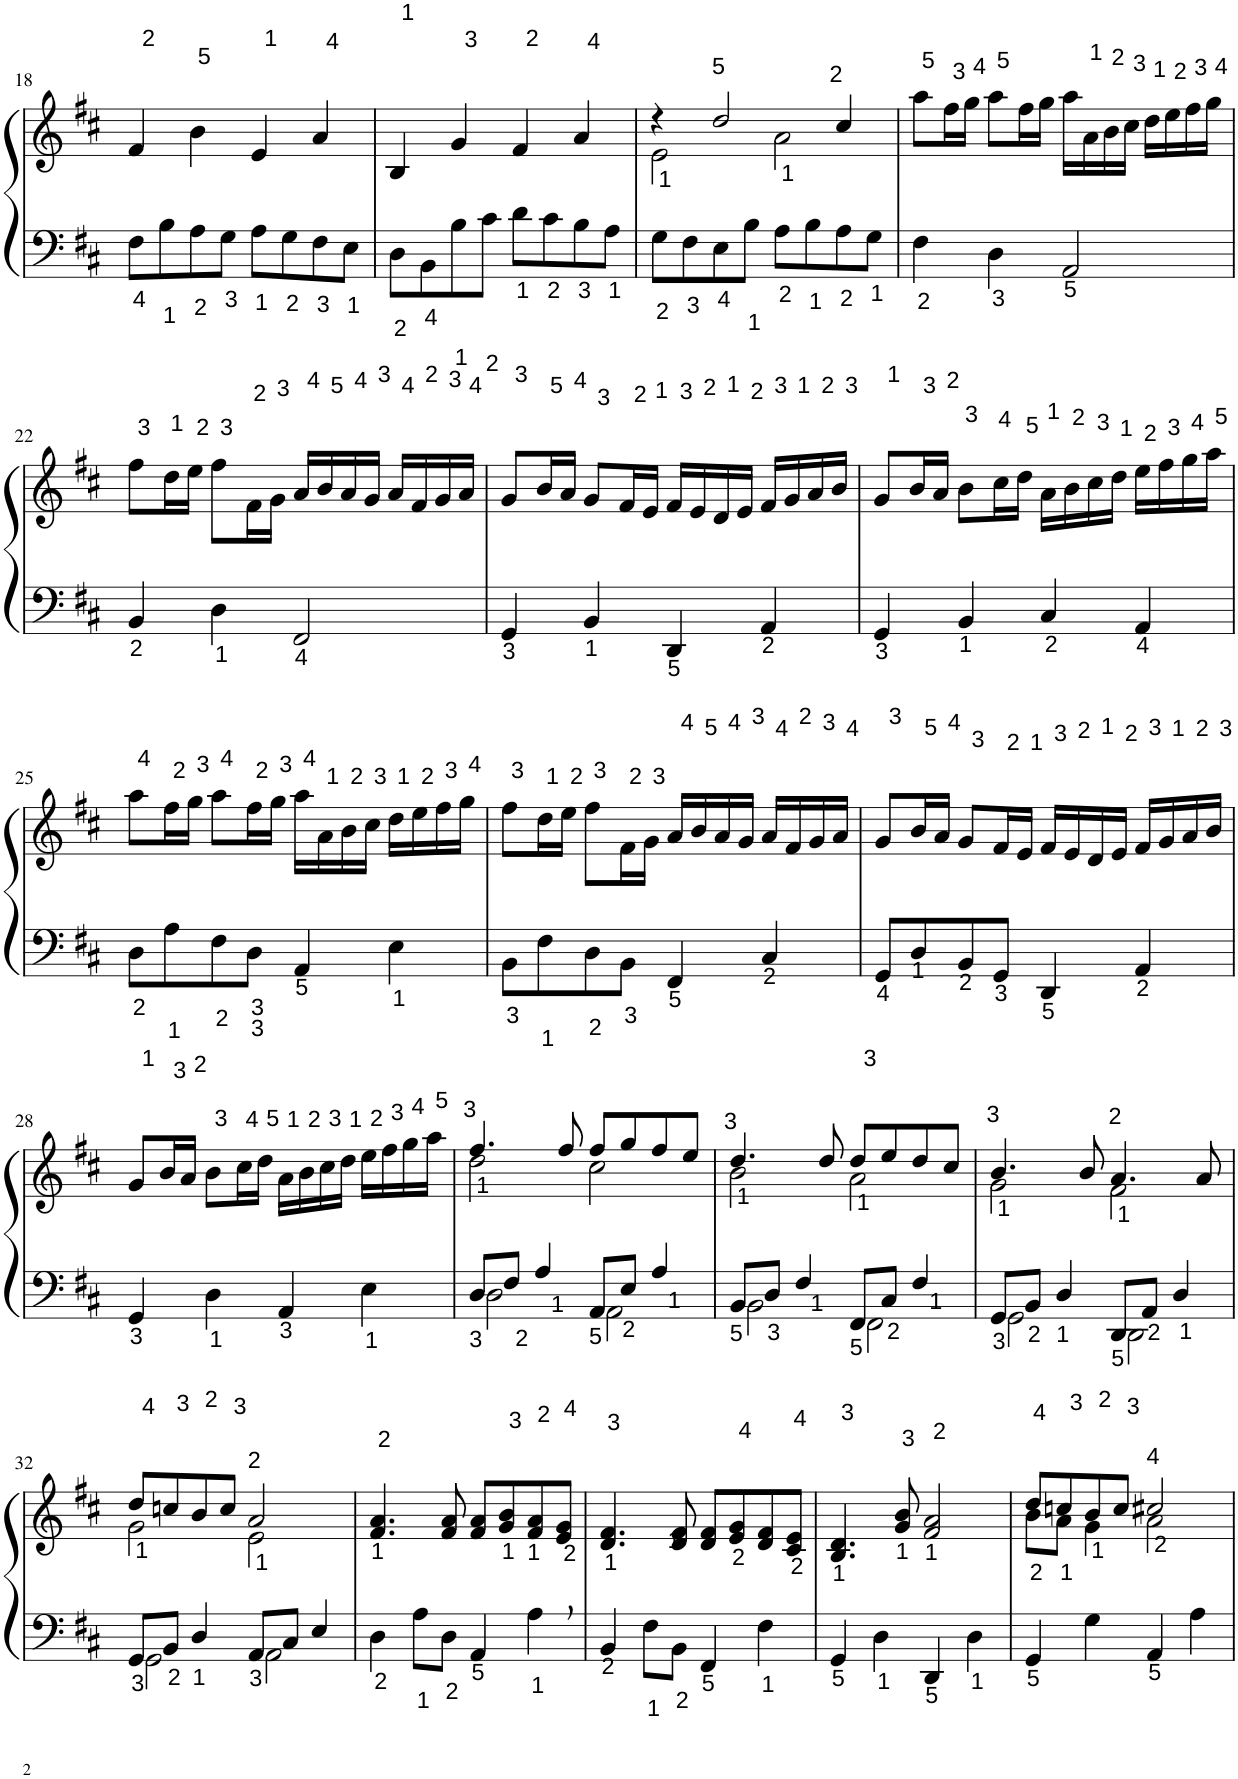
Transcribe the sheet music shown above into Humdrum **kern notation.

**kern	**kern
*part1	*part1
*staff2	*staff1
*I"Piano	*
*I'Pno.	*
!!LO:PB:g=z
*clefF4	*clefG2
*k[f#c#]	*k[f#c#]
*M4/4	*M4/4
=18	=18
8F#<\L	4f#/
8B<\	.
8A<\	4b\
8G<\J	.
8A<\L	4e/
8G<\	.
8F#<\	4a/
8E<\J	.
=19	=19
8D<\L	4B/
8BB<\	.
8B<\	4g/
8c#<\J	.
8d<\L	4f#/
8c#<\	.
8B<\	4a/
8A<\J	.
=20	=20
*	*^
8G<\L	4r	2e\
8F#<\	.	.
8E<\	2dd/	.
8B<\J	.	.
8A<\L	.	2a\
8B<\	.	.
8A<\	4cc#/	.
8G<\J	.	.
*	*v	*v
=21	=21
4F#<\	8aa\L
.	16ff#\L
.	16gg\JJ
4D<\	8aa\L
.	16ff#\L
.	16gg\JJ
2AA/	16aa\LL
.	16a\
.	16b\
.	16cc#\JJ
.	16dd\LL
.	16ee\
.	16ff#\
.	16gg\JJ
!!LO:LB:g=z
=22	=22
4BB/	8ff#\L
.	16dd\L
.	16ee\JJ
4D<\	8ff#\L
.	16f#\L
.	16g\JJ
2FF#/	16a/LL
.	16b/
.	16a/
.	16g/JJ
.	16a/LL
.	16f#/
.	16g/
.	16a/JJ
=23	=23
4GG/	8g/L
.	16b/L
.	16a/JJ
4BB/	8g/L
.	16f#/L
.	16e/JJ
4DD/	16f#/LL
.	16e/
.	16d/
.	16e/JJ
4AA/	16f#/LL
.	16g/
.	16a/
.	16b/JJ
=24	=24
4GG/	8g/L
.	16b/L
.	16a/JJ
4BB/	8b\L
.	16cc#\L
.	16dd\JJ
4C#/	16a\LL
.	16b\
.	16cc#\
.	16dd\JJ
4AA/	16ee\LL
.	16ff#\
.	16gg\
.	16aa\JJ
!!LO:LB:g=z
=25	=25
8D<\L	8aa\L
8A<\	16ff#\L
.	16gg\JJ
8F#<\	8aa\L
8D<<\J	16ff#\L
.	16gg\JJ
4AA/	16aa\LL
.	16a\
.	16b\
.	16cc#\JJ
4E<\	16dd\LL
.	16ee\
.	16ff#\
.	16gg\JJ
=26	=26
8BB<\L	8ff#\L
8F#<\	16dd\L
.	16ee\JJ
8D<\	8ff#\L
8BB<\J	16f#\L
.	16g\JJ
4FF#/	16a/LL
.	16b/
.	16a/
.	16g/JJ
4C#/	16a/LL
.	16f#/
.	16g/
.	16a/JJ
=27	=27
8GG/L	8g/L
8D/	16b/L
.	16a/JJ
8BB/	8g/L
8GG/J	16f#/L
.	16e/JJ
4DD/	16f#/LL
.	16e/
.	16d/
.	16e/JJ
4AA/	16f#/LL
.	16g/
.	16a/
.	16b/JJ
!!LO:LB:g=z
=28	=28
4GG/	8g/L
.	16b/L
.	16a/JJ
4D<\	8b\L
.	16cc#\L
.	16dd\JJ
4AA/	16a\LL
.	16b\
.	16cc#\
.	16dd\JJ
4E<\	16ee\LL
.	16ff#\
.	16gg\
.	16aa\JJ
=29	=29
*^	*^
8D/L	2D\	4.ff#/	2dd\
8F#</J	.	.	.
4A</	.	.	.
.	.	8ff#/	.
8AA/L	2AA\	8ff#/L	2cc#\
8E/J	.	8gg/	.
4A</	.	8ff#/	.
.	.	8ee/J	.
=30	=30	=30	=30
8BB/L	2BB\	4.dd/	2b\
8D/J	.	.	.
4F#</	.	.	.
.	.	8dd/	.
8FF#/L	2FF#\	8dd/L	2a\
8C#/J	.	8ee/	.
4F#</	.	8dd/	.
.	.	8cc#/J	.
=31	=31	=31	=31
8GG/L	2GG\	4.b/	2g\
8BB/J	.	.	.
4D/	.	.	.
.	.	8b/	.
8DD/L	2DD\	4.a/	2f#\
8AA/J	.	.	.
4D/	.	.	.
.	.	8a/	.
!!LO:LB:g=z	!!
=32	=32	=32	=32
8GG/L	2GG\	8dd/L	2g\
8BB/J	.	8ccn/	.
4D/	.	8b/	.
.	.	8cc/J	.
8AA/L	2AA\	2a/	2e\
8C#/J	.	.	.
4E/	.	.	.
*v	*v	*	*
*	*v	*v
=33	=33
4D<\	4.f#/ 4.a/
8A<\L	.
8D<\J	8f#/ 8a/
4AA/	8f#/ 8a/L
.	8g/ 8b/
4A<,\	8f#/ 8a/
.	8e/ 8g/J
=34	=34
4BB/	4.d/ 4.f#/
8F#<\L	.
8BB<\J	8d/ 8f#/
4FF#/	8d/ 8f#/L
.	8e/ 8g/
4F#<\	8d/ 8f#/
.	8c#/ 8e/J
=35	=35
4GG/	4.B/ 4.d/
4D<\	.
.	8g/ 8b/
4DD/	2f#/ 2a/
4D<\	.
=36	=36
*	*^
4GG/	8dd/L	8b<\L
.	8ccn/	8a<\J
4G\	8b/	4g\
.	8cc/J	.
4AA/	2cc#X/	2a\
4A\	.	.
*	*v	*v
=	=
*-	*-
